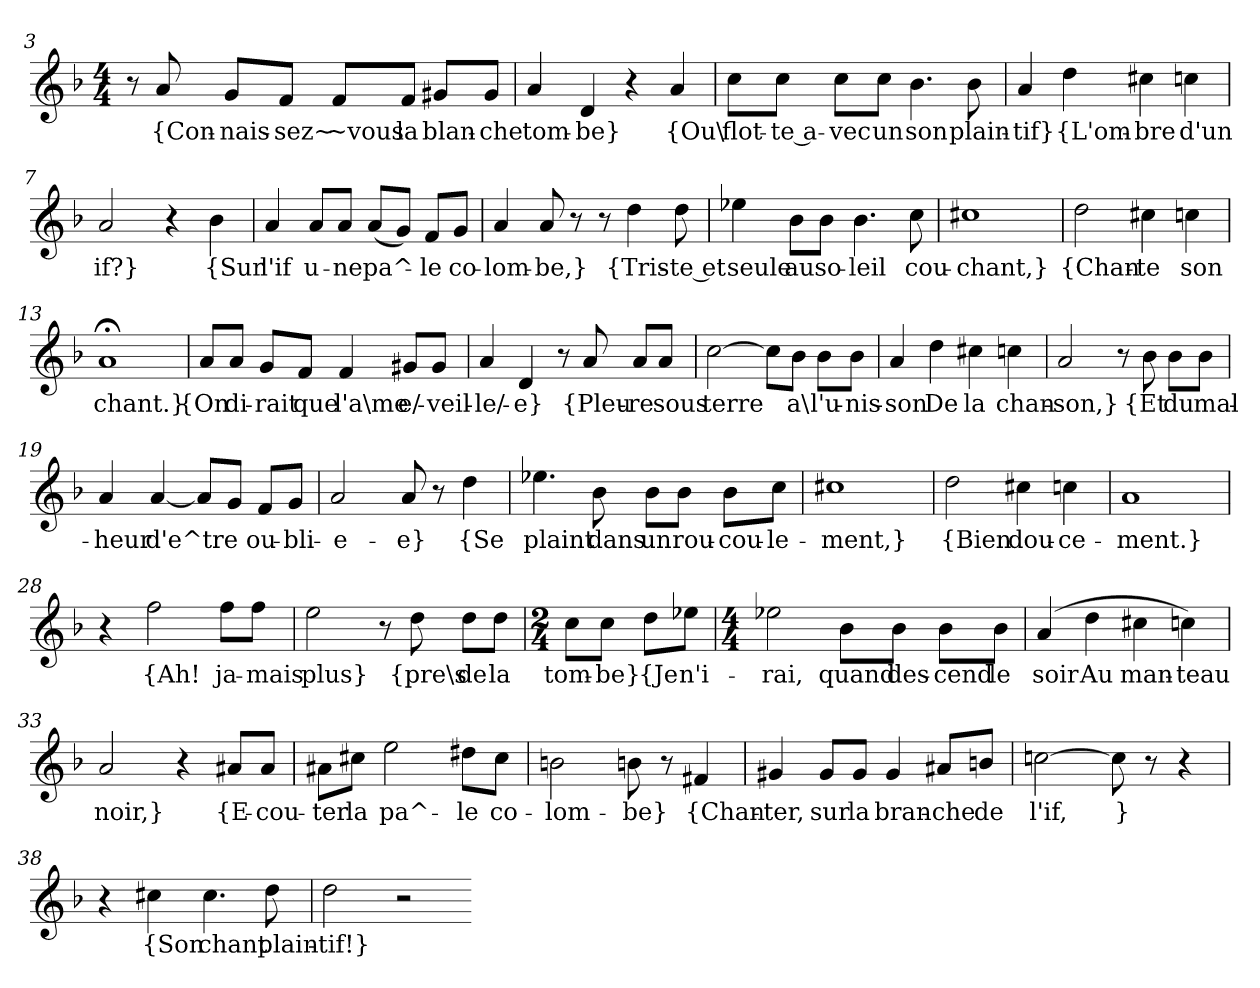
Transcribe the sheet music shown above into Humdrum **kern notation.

**kern	**text
*part1	*part1
*staff1	*staff1
*clefG2	*
*k[b-]	*
*M4/4	*
=3	=3
8r	.
8a	{Con-
8g/L	-nais-
8f/J	-sez~
8f/L	~vous
8f/J	la
8g#X/L	blan-
8g#/J	-che
=4	=4
4a	tom-
4d	-be}
4r	.
4a	{Ou\
=5	=5
8cc\L	flot-
8cc\J	-te a-
8cc\L	-vec
8cc\J	un
4.b-	son
8b-	plain-
=6	=6
4a	-tif}
4dd	{L'om-
4cc#X	-bre
4ccn	d'un
=7	=7
2a	if?}
4r	.
4b-	{Sur
=8	=8
4a	l'if
8a/L	u-
8a/J	-ne
(8a/L	pa^-
8g/J)	.
8f/L	-le
8g/J	co-
=9	=9
4a	-lom-
8a	-be,}
8r	.
8r	.
4dd	{Tris-
8dd	-te et
=10	=10
4ee-X	seule
8b-\L	au
8b-\J	so-
4.b-	-leil
8cc	cou-
=11	=11
1cc#X	-chant,}
=12	=12
2dd	{Chan-
4cc#X	-te
4ccn	son
=13	=13
1a;<	chant.}
=14	=14
8a/L	{On
8a/J	di-
8g/L	-rait
8f/J	que
4f	l'a\me
8g#X/L	e/-
8g#/J	veil-
=15	=15
4a	-le/-
4d	-e}
8r	.
8a	{Pleu-
8a/L	-re
8a/J	sous
=16	=16
[2cc	terre
8cc\L]	.
8b-\J	a\
8b-\L	l'u-
8b-\J	-nis-
=17	=17
4a	-son
4dd	De
4cc#X	la
4ccn	chan-
=18	=18
2a	-son,}
8r	.
8b-	{Et
8b-\L	du
8b-\J	mal-
=19	=19
4a	-heur
[4a	d'e^tre
8a/L]	.
8g/J	.
8f/L	ou-
8g/J	-bli-
=20	=20
2a	-e-
8a	-e}
8r	.
4dd	{Se
=21	=21
4.ee-X	plaint
8b-	dans
8b-\L	un
8b-\J	rou-
8b-\L	-cou-
8cc\J	-le-
=22	=22
1cc#X	-ment,}
=23	=23
2dd	{Bien
4cc#X	dou-
4ccn	-ce-
=24	=24
1a	ment.}
=28	=28
4r	.
2ff	{Ah!
8ff\L	ja-
8ff\J	-mais
=29	=29
2ee	plus}
8r	.
8dd	{pre\s
8dd\L	de
8dd\J	la
=30	=30
*M2/4	*
8cc\L	tom-
8cc\J	-be}
8dd\L	{Je
8ee-X\J	n'i-
=31	=31
*M4/4	*
2ee-X	-rai,
8b-\L	quand
8b-\J	des-
8b-\L	-cend
8b-\J	le
=32	=32
(4a	soir
4dd	Au
4cc#X	man-
4ccn)	-teau
=33	=33
2a	noir,}
4r	.
8a#X/L	{E-
8a#/J	-cou-
=34	=34
8a#X\L	-ter
8cc#X\J	la
2ee	pa^-
8dd#X\L	-le
8cc#\J	co-
=35	=35
2bn	-lom-
8bn	-be}
8r	.
4f#X	{Chan-
=36	=36
4g#X	-ter,
8g#/L	sur
8g#/J	la
4g#	bran-
8a#X/L	-che
8bn/J	de
=37	=37
[2ccn	l'if,
8ccn]	}
8r	.
4r	.
=38	=38
4r	.
4cc#X	{Son
4.cc#	chant
8dd	plain-
=39	=39
2dd	-tif!}
2r	.
=-	=-
*-	*-
